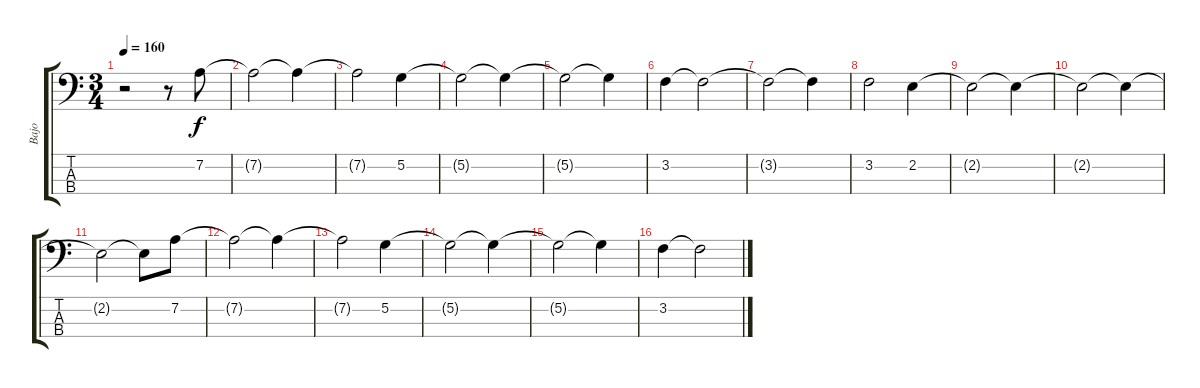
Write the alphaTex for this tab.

\track ("Bajo" "Bajo") {instrument electricbasspick}
\staff {score tabs}
\tuning (G2 D2 A1 E1) {hide}
\ts (3 4)
\tempo 160
\clef f4
\ks c
r.2{dy f} r.8 7.2.8 |
7.2{t}.2 7.2{t}.4 |
7.2{t}.2 5.2.4 |
5.2{t}.2 5.2{t}.4 |
5.2{t}.2 5.2{t}.4 |
3.2.4 3.2{t}.2 |
3.2{t}.2 3.2{t}.4 |
3.2.2 2.2.4 |
2.2{t}.2 2.2{t}.4 |
2.2{t}.2 2.2{t}.4 |
2.2{t}.2 2.2{t}.8 7.2.8 |
7.2{t}.2 7.2{t}.4 |
7.2{t}.2 5.2.4 |
5.2{t}.2 5.2{t}.4 |
5.2{t}.2 5.2{t}.4 |
3.2.4 3.2{t}.2
